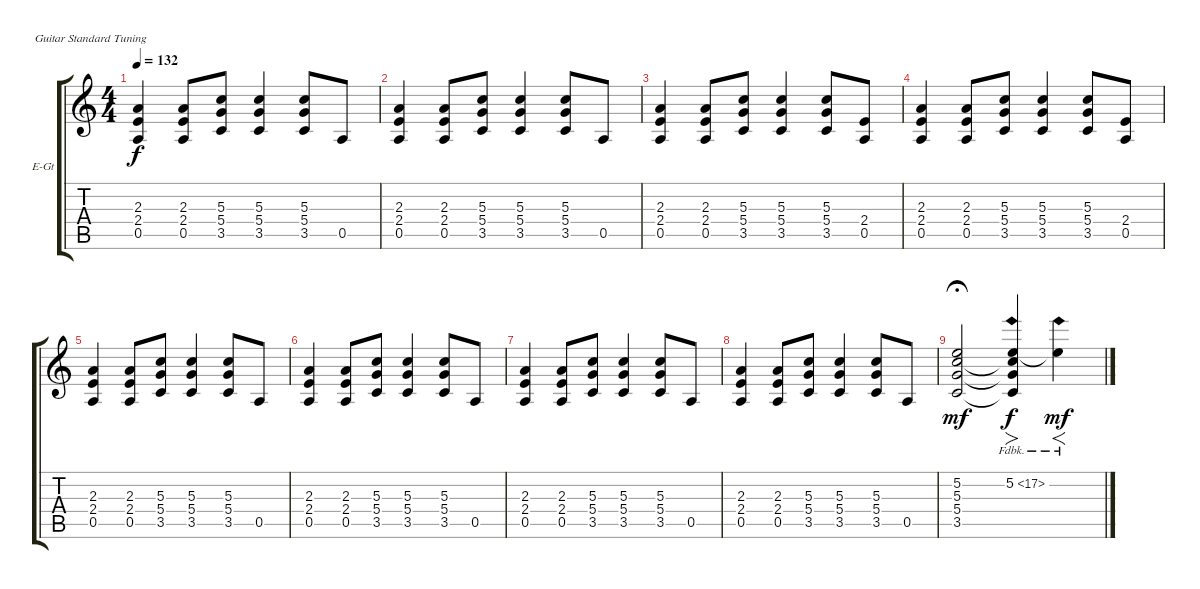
\defaultSystemsLayout 4
\bracketExtendMode groupsimilarinstruments
\firstSystemTrackNameOrientation horizontal
\otherSystemsTrackNameOrientation horizontal
\track ("Electric Guitar" "E-Gt") {instrument distortionguitar}
\staff {score tabs}
\tuning (E4 B3 G3 D3 A2 E2)
\ts (4 4)
\tempo 132
\clef g2
\ks c
(0.5 2.4 2.3).4{dy f} (0.5 2.4 2.3).8 (3.5 5.4 5.3).8 (3.5 5.4 5.3).4 (3.5 5.4 5.3).8 0.5.8 |
(0.5 2.4 2.3).4 (0.5 2.4 2.3).8 (3.5 5.4 5.3).8 (3.5 5.4 5.3).4 (3.5 5.4 5.3).8 0.5.8 |
(0.5 2.4 2.3).4 (0.5 2.4 2.3).8 (3.5 5.4 5.3).8 (3.5 5.4 5.3).4 (3.5 5.4 5.3).8 (0.5 2.4).8 |
(0.5 2.4 2.3).4 (0.5 2.4 2.3).8 (3.5 5.4 5.3).8 (3.5 5.4 5.3).4 (3.5 5.4 5.3).8 (0.5 2.4).8 |
(0.5 2.4 2.3).4 (0.5 2.4 2.3).8 (3.5 5.4 5.3).8 (3.5 5.4 5.3).4 (3.5 5.4 5.3).8 0.5.8 |
(0.5 2.4 2.3).4 (0.5 2.4 2.3).8 (3.5 5.4 5.3).8 (3.5 5.4 5.3).4 (3.5 5.4 5.3).8 0.5.8 |
(0.5 2.4 2.3).4 (0.5 2.4 2.3).8 (3.5 5.4 5.3).8 (3.5 5.4 5.3).4 (3.5 5.4 5.3).8 0.5.8 |
(0.5 2.4 2.3).4 (0.5 2.4 2.3).8 (3.5 5.4 5.3).8 (3.5 5.4 5.3).4 (3.5 5.4 5.3).8 0.5.8 |
(3.5 5.4 5.3 5.2).2{dy mf fermata (medium 0.54)} (5.4{t} 5.3{t} 5.2{fh 12} 3.5{t}).4{fo dy f} 5.2{fh 12 t}.4{f dy mf}
